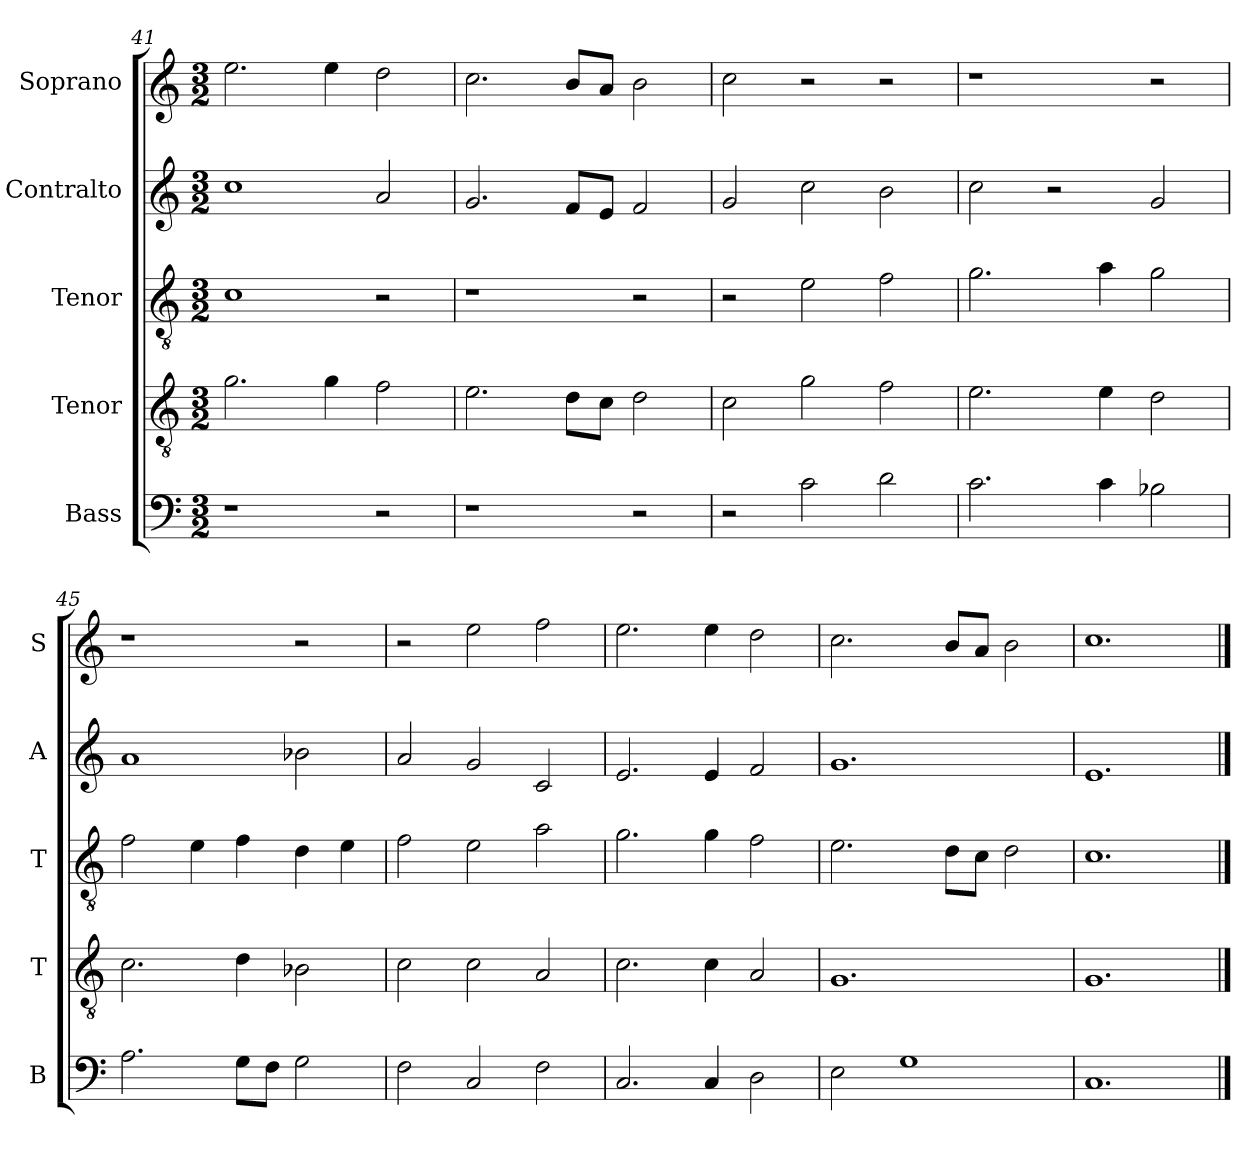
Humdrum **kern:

**kern	**kern	**kern	**kern	**kern
*part5	*part4	*part3	*part2	*part1
*staff5	*staff4	*staff3	*staff2	*staff1
*I"Bass	*I"Tenor	*I"Tenor	*I"Contralto	*I"Soprano
*I'B	*I'T	*I'T	*I'A	*I'S
*clefF4	*clefGv2	*clefGv2	*clefG2	*clefG2
*k[]	*k[]	*k[]	*k[]	*k[]
*C:ion	*C:ion	*C:ion	*C:ion	*C:ion
*M3/2	*M3/2	*M3/2	*M3/2	*M3/2
=41	=41	=41	=41	=41
1r	2.g	1c	1cc	2.ee
.	4g	.	.	4ee
2r	2f	2r	2a	2dd
=42	=42	=42	=42	=42
1r	2.e	1r	2.g	2.cc
.	8d\L	.	8f/L	8b/L
.	8c\J	.	8e/J	8a/J
2r	2d	2r	2f	2b
=43	=43	=43	=43	=43
2r	2c	2r	2g	2cc
2c	2g	2e	2cc	2r
2d	2f	2f	2b	2r
=44	=44	=44	=44	=44
2.c	2.e	2.g	2cc	1r
.	.	.	2r	.
4c	4e	4a	.	.
2B-X	2d	2g	2g	2r
=45	=45	=45	=45	=45
2.A	2.c	2f	1a	1r
.	.	4e	.	.
8G\L	4d	4f	.	.
8F\J	.	.	.	.
2G	2B-X	4d	2b-X	2r
.	.	4e	.	.
=46	=46	=46	=46	=46
2F	2c	2f	2a	2r
2C	2c	2e	2g	2ee
2F	2A	2a	2c	2ff
=47	=47	=47	=47	=47
2.C	2.c	2.g	2.e	2.ee
4C	4c	4g	4e	4ee
2D	2A	2f	2f	2dd
=48	=48	=48	=48	=48
2E	1.G	2.e	1.g	2.cc
1G	.	.	.	.
.	.	8d\L	.	8b/L
.	.	8c\J	.	8a/J
.	.	2d	.	2b
=49	=49	=49	=49	=49
1.C	1.G	1.c	1.e	1.cc
==	==	==	==	==
*-	*-	*-	*-	*-
